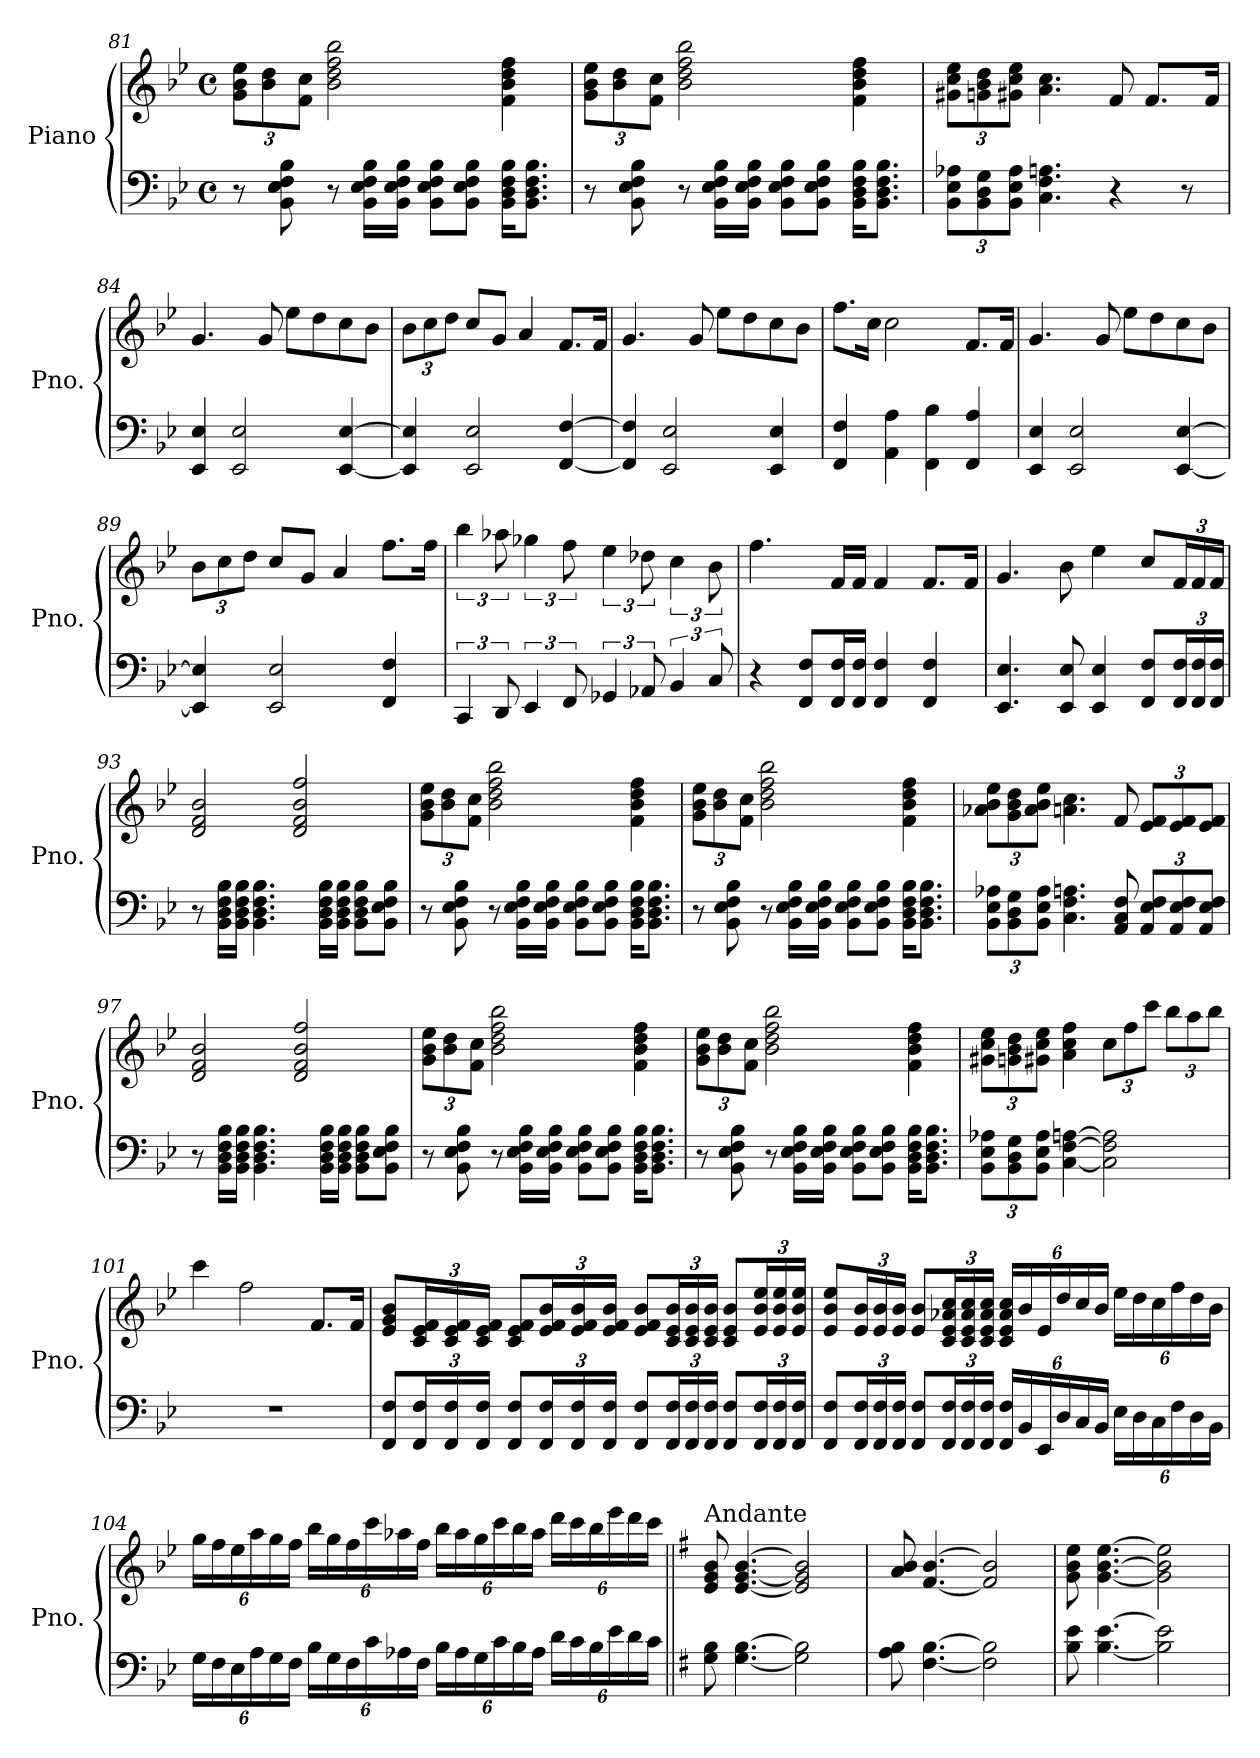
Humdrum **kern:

**kern	**kern
*part1	*part1
*staff2	*staff1
*I"Piano	*
*I'Pno.	*
*clefF4	*clefG2
*k[b-e-]	*k[b-e-]
*M4/4	*M4/4
*met(c)	*met(c)
*	*Xbrackettup
=81	=81
8r	12g\ 12b-\ 12ee-\L
.	12b-\ 12dd\
8BB-\ 8E-\ 8F\ 8B-\	.
.	12f\ 12cc\J
8r	2b-\ 2dd\ 2ff\ 2bb-\
16BB-\ 16E-\ 16F\ 16B-\LL	.
16BB-\ 16E-\ 16F\ 16B-\JJ	.
8BB-\ 8E-\ 8F\ 8B-\L	.
8BB-\ 8E-\ 8F\ 8B-\J	.
16BB-\ 16D\ 16F\ 16B-\KL	4f\ 4b-\ 4dd\ 4ff\
8.BB-\ 8.D\ 8.F\ 8.B-\J	.
!!LO:LB:g=z
=82	=82
8r	12g\ 12b-\ 12ee-\L
.	12b-\ 12dd\
8BB-\ 8E-\ 8F\ 8B-\	.
.	12f\ 12cc\J
8r	2b-\ 2dd\ 2ff\ 2bb-\
16BB-\ 16E-\ 16F\ 16B-\LL	.
16BB-\ 16E-\ 16F\ 16B-\JJ	.
8BB-\ 8E-\ 8F\ 8B-\L	.
8BB-\ 8E-\ 8F\ 8B-\J	.
16BB-\ 16D\ 16F\ 16B-\KL	4f\ 4b-\ 4dd\ 4ff\
8.BB-\ 8.D\ 8.F\ 8.B-\J	.
=83	=83
*Xbrackettup	*
12BB-\ 12E-\ 12A-X\L	12g#X\ 12cc\ 12ee-\L
12BB-\ 12D\ 12G\	12gn\ 12b-\ 12dd\
12BB-\ 12E-\ 12A-\J	12g#X\ 12cc\ 12ee-\J
4.C\ 4.F\ 4.An\	4.a\ 4.cc\
4r	8f/
.	8.f/L
8r	.
.	16f/Jk
=84	=84
4EE-/ 4E-/	4.g/
2EE-/ 2E-/	.
.	8g/
.	8ee-\L
.	8dd\
[4EE-/ [4E-/	8cc\
.	8b-\J
=85	=85
4EE-/] 4E-/]	12b-\L
.	12cc\
.	12dd\J
2EE-/ 2E-/	8cc/L
.	8g/J
.	4a/
[4FF/ [4F/	8.f/L
.	16f/Jk
!!LO:LB:g=z
=86	=86
4FF/] 4F/]	4.g/
2EE-/ 2E-/	.
.	8g/
.	8ee-\L
.	8dd\
4EE-/ 4E-/	8cc\
.	8b-\J
=87	=87
4FF/ 4F/	8.ff\L
.	16cc\Jk
4AA\ 4A\	2cc\
4FF\ 4B-\	.
4FF/ 4A/	8.f/L
.	16f/Jk
=88	=88
4EE-/ 4E-/	4.g/
2EE-/ 2E-/	.
.	8g/
.	8ee-\L
.	8dd\
[4EE-/ [4E-/	8cc\
.	8b-\J
=89	=89
4EE-/] 4E-/]	12b-\L
.	12cc\
.	12dd\J
2EE-/ 2E-/	8cc/L
.	8g/J
.	4a/
4FF/ 4F/	8.ff\L
.	16ff\Jk
!!LO:PB:g=z
=90	=90
*brackettup	*brackettup
6CC/	6bb-\
12DD/	12aa-X\
6EE-/	6gg-X\
12FF/	12ff\
6GG-X/	6ee-\
12AA-X/	12dd-X\
6BB-/	6cc\
12C/	12b-\
=91	=91
4r	4.ff\
8FF/ 8F/L	.
16FF/ 16F/L	16f/LL
16FF/ 16F/JJ	16f/JJ
4FF/ 4F/	4f/
4FF/ 4F/	8.f/L
.	16f/Jk
=92	=92
4.EE-/ 4.E-/	4.g/
8EE-/ 8E-/	8b-\
4EE-/ 4E-/	4ee-\
8FF/ 8F/L	8cc/L
*Xbrackettup	*Xbrackettup
24FF/ 24F/L	24f/L
24FF/ 24F/	24f/
24FF/ 24F/JJ	24f/JJ
=93	=93
8r	2d/ 2f/ 2b-/
16BB-\ 16D\ 16F\ 16B-\LL	.
16BB-\ 16D\ 16F\ 16B-\JJ	.
4.BB-\ 4.D\ 4.F\ 4.B-\	.
.	2d/ 2f/ 2b-/ 2ff/
16BB-\ 16D\ 16F\ 16B-\LL	.
16BB-\ 16D\ 16F\ 16B-\JJ	.
8BB-\ 8D\ 8F\ 8B-\L	.
8BB-\ 8E-\ 8F\ 8B-\J	.
!!LO:LB:g=z
=94	=94
8r	12g\ 12b-\ 12ee-\L
.	12b-\ 12dd\
8BB-\ 8E-\ 8F\ 8B-\	.
.	12f\ 12cc\J
8r	2b-\ 2dd\ 2ff\ 2bb-\
16BB-\ 16E-\ 16F\ 16B-\LL	.
16BB-\ 16E-\ 16F\ 16B-\JJ	.
8BB-\ 8E-\ 8F\ 8B-\L	.
8BB-\ 8E-\ 8F\ 8B-\J	.
16BB-\ 16D\ 16F\ 16B-\KL	4f\ 4b-\ 4dd\ 4ff\
8.BB-\ 8.D\ 8.F\ 8.B-\J	.
=95	=95
8r	12g\ 12b-\ 12ee-\L
.	12b-\ 12dd\
8BB-\ 8E-\ 8F\ 8B-\	.
.	12f\ 12cc\J
8r	2b-\ 2dd\ 2ff\ 2bb-\
16BB-\ 16E-\ 16F\ 16B-\LL	.
16BB-\ 16E-\ 16F\ 16B-\JJ	.
8BB-\ 8E-\ 8F\ 8B-\L	.
8BB-\ 8E-\ 8F\ 8B-\J	.
16BB-\ 16D\ 16F\ 16B-\KL	4f\ 4b-\ 4dd\ 4ff\
8.BB-\ 8.D\ 8.F\ 8.B-\J	.
=96	=96
12BB-\ 12E-\ 12A-X\L	12a-X\ 12b-\ 12ee-\L
12BB-\ 12D\ 12G\	12g\ 12b-\ 12dd\
12BB-\ 12E-\ 12A-\J	12a-\ 12b-\ 12ee-\J
4.C\ 4.F\ 4.An\	4.an\ 4.cc\
8AA/ 8C/ 8F/	8f/
12AA/ 12E-/ 12F/L	12e-/ 12f/L
12AA/ 12E-/ 12F/	12e-/ 12f/
12AA/ 12E-/ 12F/J	12e-/ 12f/J
!!LO:LB:g=z
=97	=97
8r	2d/ 2f/ 2b-/
16BB-\ 16D\ 16F\ 16B-\LL	.
16BB-\ 16D\ 16F\ 16B-\JJ	.
4.BB-\ 4.D\ 4.F\ 4.B-\	.
.	2d/ 2f/ 2b-/ 2ff/
16BB-\ 16D\ 16F\ 16B-\LL	.
16BB-\ 16D\ 16F\ 16B-\JJ	.
8BB-\ 8D\ 8F\ 8B-\L	.
8BB-\ 8E-\ 8F\ 8B-\J	.
=98	=98
8r	12g\ 12b-\ 12ee-\L
.	12b-\ 12dd\
8BB-\ 8E-\ 8F\ 8B-\	.
.	12f\ 12cc\J
8r	2b-\ 2dd\ 2ff\ 2bb-\
16BB-\ 16E-\ 16F\ 16B-\LL	.
16BB-\ 16E-\ 16F\ 16B-\JJ	.
8BB-\ 8E-\ 8F\ 8B-\L	.
8BB-\ 8E-\ 8F\ 8B-\J	.
16BB-\ 16D\ 16F\ 16B-\KL	4f\ 4b-\ 4dd\ 4ff\
8.BB-\ 8.D\ 8.F\ 8.B-\J	.
=99	=99
8r	12g\ 12b-\ 12ee-\L
.	12b-\ 12dd\
8BB-\ 8E-\ 8F\ 8B-\	.
.	12f\ 12cc\J
8r	2b-\ 2dd\ 2ff\ 2bb-\
16BB-\ 16E-\ 16F\ 16B-\LL	.
16BB-\ 16E-\ 16F\ 16B-\JJ	.
8BB-\ 8E-\ 8F\ 8B-\L	.
8BB-\ 8E-\ 8F\ 8B-\J	.
16BB-\ 16D\ 16F\ 16B-\KL	4f\ 4b-\ 4dd\ 4ff\
8.BB-\ 8.D\ 8.F\ 8.B-\J	.
!!LO:LB:g=z
=100	=100
12BB-\ 12E-\ 12A-X\L	12g#X\ 12cc\ 12ee-\L
12BB-\ 12D\ 12G\	12gn\ 12b-\ 12dd\
12BB-\ 12E-\ 12A-\J	12g#X\ 12cc\ 12ee-\J
[4C\ [4F\ [4An\	4a\ 4cc\ 4ff\
2C\] 2F\] 2A\]	12cc\L
.	12ff\
.	12ccc\J
.	12bb-\L
.	12aa\
.	12bb-\J
=101	=101
1r	4ccc\
.	2ff\
.	8.f/L
.	16f/Jk
=102	=102
8FF/ 8F/L	8e-/ 8g/ 8b-/L
24FF/ 24F/L	24c/ 24e-/ 24f/L
24FF/ 24F/	24c/ 24e-/ 24f/
24FF/ 24F/JJ	24c/ 24e-/ 24f/JJ
8FF/ 8F/L	8c/ 8e-/ 8f/L
24FF/ 24F/L	24e-/ 24f/ 24b-/L
24FF/ 24F/	24e-/ 24f/ 24b-/
24FF/ 24F/JJ	24e-/ 24f/ 24b-/JJ
8FF/ 8F/L	8e-/ 8f/ 8b-/L
24FF/ 24F/L	24c/ 24e-/ 24b-/L
24FF/ 24F/	24c/ 24e-/ 24b-/
24FF/ 24F/JJ	24c/ 24e-/ 24b-/JJ
8FF/ 8F/L	8c/ 8e-/ 8b-/L
24FF/ 24F/L	24e-/ 24b-/ 24ee-/L
24FF/ 24F/	24e-/ 24b-/ 24ee-/
24FF/ 24F/JJ	24e-/ 24b-/ 24ee-/JJ
!!LO:LB:g=z
=103	=103
8FF/ 8F/L	8e-/ 8b-/ 8ee-/L
24FF/ 24F/L	24e-/ 24b-/L
24FF/ 24F/	24e-/ 24b-/
24FF/ 24F/JJ	24e-/ 24b-/JJ
8FF/ 8F/L	8e-/ 8b-/L
24FF/ 24F/L	24c/ 24e-/ 24a-X/ 24cc/L
24FF/ 24F/	24c/ 24e-/ 24a-/ 24cc/
24FF/ 24F/JJ	24c/ 24e-/ 24a-/ 24cc/JJ
24FF/ 24F/LL	24c/ 24e-/ 24a-/ 24cc/LL
24BB-/	24b-/
24EE-/	24e-/
24D/	24dd/
24C/	24cc/
24BB-/JJ	24b-/JJ
24E-\LL	24ee-\LL
24D\	24dd\
24C\	24cc\
24F\	24ff\
24D\	24dd\
24BB-\JJ	24b-\JJ
!!LO:LB:g=z
=104	=104
24G\LL	24gg\LL
24F\	24ff\
24E-\	24ee-\
24A\	24aa\
24G\	24gg\
24F\JJ	24ff\JJ
24B-\LL	24bb-\LL
24G\	24gg\
24F\	24ff\
24c\	24ccc\
24A-X\	24aa-X\
24F\JJ	24ff\JJ
24B-\LL	24bb-\LL
24A-\	24aa-\
24G\	24gg\
24c\	24ccc\
24B-\	24bb-\
24A-\JJ	24aa-\JJ
24d\LL	24ddd\LL
24c\	24ccc\
24B-\	24bb-\
24e-\	24eee-\
24d\	24ddd\
24c\JJ	24ccc\JJ
=105||	=105||
*k[f#]	*k[f#]
*	*MM75
!	!LO:TX:a:t=Andante
8G\ 8B\	8e/ 8g/ 8b/
[4.G\ [4.B\	[4.e/ [4.g/ [4.b/
2G\] 2B\]	2e/] 2g/] 2b/]
=106	=106
8A\ 8B\	8a/ 8b/
[4.F#\ [4.B\	[4.f#/ [4.b/
2F#\] 2B\]	2f#/] 2b/]
!!LO:PB:g=z
=107	=107
8B\ 8e\	8g\ 8b\ 8ee\
[4.B\ [4.e\	[4.g\ [4.b\ [4.ee\
2B\] 2e\]	2g\] 2b\] 2ee\]
=	=
*-	*-
